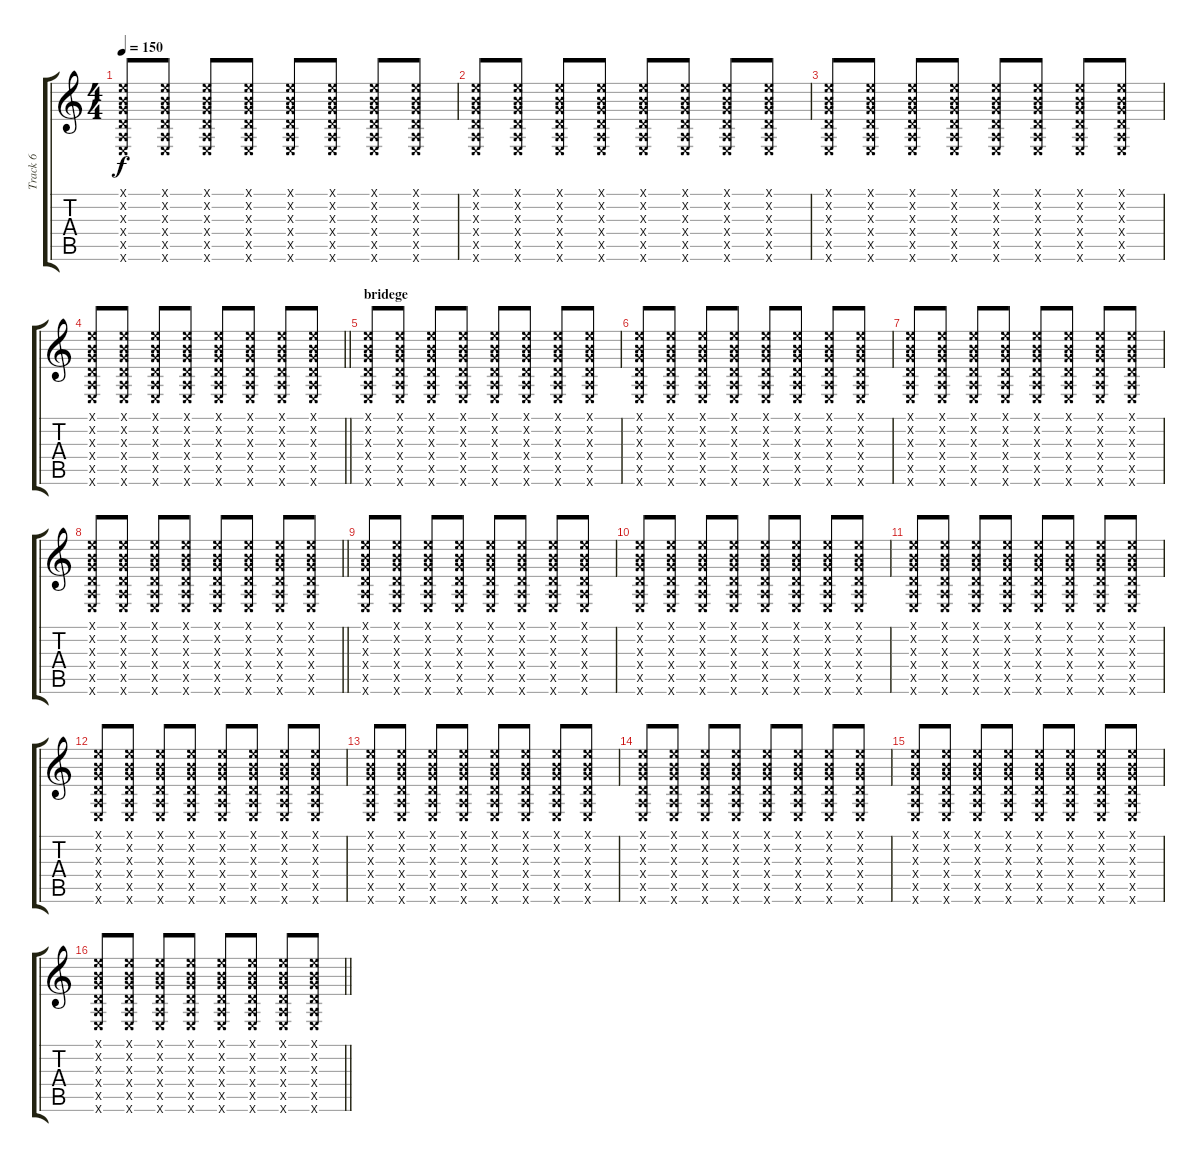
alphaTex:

\track ("Track 6" "Track 6") {instrument acousticguitarsteel}
\staff {score tabs}
\tuning (E4 B3 G3 D3 A2 E2) {hide}
\ts (4 4)
\tempo 150
\clef g2
\ks c
(0.1{x} 0.2{x} 0.3{x} 0.4{x} 0.5{x} 0.6{x}).8{dy f} (0.1{x} 0.2{x} 0.3{x} 0.4{x} 0.5{x} 0.6{x}).8 (0.1{x} 0.2{x} 0.3{x} 0.4{x} 0.5{x} 0.6{x}).8 (0.1{x} 0.2{x} 0.3{x} 0.4{x} 0.5{x} 0.6{x}).8 (0.1{x} 0.2{x} 0.3{x} 0.4{x} 0.5{x} 0.6{x}).8 (0.1{x} 0.2{x} 0.3{x} 0.4{x} 0.5{x} 0.6{x}).8 (0.1{x} 0.2{x} 0.3{x} 0.4{x} 0.5{x} 0.6{x}).8 (0.1{x} 0.2{x} 0.3{x} 0.4{x} 0.5{x} 0.6{x}).8 |
(0.1{x} 0.2{x} 0.3{x} 0.4{x} 0.5{x} 0.6{x}).8 (0.1{x} 0.2{x} 0.3{x} 0.4{x} 0.5{x} 0.6{x}).8 (0.1{x} 0.2{x} 0.3{x} 0.4{x} 0.5{x} 0.6{x}).8 (0.1{x} 0.2{x} 0.3{x} 0.4{x} 0.5{x} 0.6{x}).8 (0.1{x} 0.2{x} 0.3{x} 0.4{x} 0.5{x} 0.6{x}).8 (0.1{x} 0.2{x} 0.3{x} 0.4{x} 0.5{x} 0.6{x}).8 (0.1{x} 0.2{x} 0.3{x} 0.4{x} 0.5{x} 0.6{x}).8 (0.1{x} 0.2{x} 0.3{x} 0.4{x} 0.5{x} 0.6{x}).8 |
(0.1{x} 0.2{x} 0.3{x} 0.4{x} 0.5{x} 0.6{x}).8 (0.1{x} 0.2{x} 0.3{x} 0.4{x} 0.5{x} 0.6{x}).8 (0.1{x} 0.2{x} 0.3{x} 0.4{x} 0.5{x} 0.6{x}).8 (0.1{x} 0.2{x} 0.3{x} 0.4{x} 0.5{x} 0.6{x}).8 (0.1{x} 0.2{x} 0.3{x} 0.4{x} 0.5{x} 0.6{x}).8 (0.1{x} 0.2{x} 0.3{x} 0.4{x} 0.5{x} 0.6{x}).8 (0.1{x} 0.2{x} 0.3{x} 0.4{x} 0.5{x} 0.6{x}).8 (0.1{x} 0.2{x} 0.3{x} 0.4{x} 0.5{x} 0.6{x}).8 |
\barLineRight lightlight
(0.1{x} 0.2{x} 0.3{x} 0.4{x} 0.5{x} 0.6{x}).8 (0.1{x} 0.2{x} 0.3{x} 0.4{x} 0.5{x} 0.6{x}).8 (0.1{x} 0.2{x} 0.3{x} 0.4{x} 0.5{x} 0.6{x}).8 (0.1{x} 0.2{x} 0.3{x} 0.4{x} 0.5{x} 0.6{x}).8 (0.1{x} 0.2{x} 0.3{x} 0.4{x} 0.5{x} 0.6{x}).8 (0.1{x} 0.2{x} 0.3{x} 0.4{x} 0.5{x} 0.6{x}).8 (0.1{x} 0.2{x} 0.3{x} 0.4{x} 0.5{x} 0.6{x}).8 (0.1{x} 0.2{x} 0.3{x} 0.4{x} 0.5{x} 0.6{x}).8 |
\section ("" "bridege")
(0.1{x} 0.2{x} 0.3{x} 0.4{x} 0.5{x} 0.6{x}).8 (0.1{x} 0.2{x} 0.3{x} 0.4{x} 0.5{x} 0.6{x}).8 (0.1{x} 0.2{x} 0.3{x} 0.4{x} 0.5{x} 0.6{x}).8 (0.1{x} 0.2{x} 0.3{x} 0.4{x} 0.5{x} 0.6{x}).8 (0.1{x} 0.2{x} 0.3{x} 0.4{x} 0.5{x} 0.6{x}).8 (0.1{x} 0.2{x} 0.3{x} 0.4{x} 0.5{x} 0.6{x}).8 (0.1{x} 0.2{x} 0.3{x} 0.4{x} 0.5{x} 0.6{x}).8 (0.1{x} 0.2{x} 0.3{x} 0.4{x} 0.5{x} 0.6{x}).8 |
(0.1{x} 0.2{x} 0.3{x} 0.4{x} 0.5{x} 0.6{x}).8 (0.1{x} 0.2{x} 0.3{x} 0.4{x} 0.5{x} 0.6{x}).8 (0.1{x} 0.2{x} 0.3{x} 0.4{x} 0.5{x} 0.6{x}).8 (0.1{x} 0.2{x} 0.3{x} 0.4{x} 0.5{x} 0.6{x}).8 (0.1{x} 0.2{x} 0.3{x} 0.4{x} 0.5{x} 0.6{x}).8 (0.1{x} 0.2{x} 0.3{x} 0.4{x} 0.5{x} 0.6{x}).8 (0.1{x} 0.2{x} 0.3{x} 0.4{x} 0.5{x} 0.6{x}).8 (0.1{x} 0.2{x} 0.3{x} 0.4{x} 0.5{x} 0.6{x}).8 |
(0.1{x} 0.2{x} 0.3{x} 0.4{x} 0.5{x} 0.6{x}).8 (0.1{x} 0.2{x} 0.3{x} 0.4{x} 0.5{x} 0.6{x}).8 (0.1{x} 0.2{x} 0.3{x} 0.4{x} 0.5{x} 0.6{x}).8 (0.1{x} 0.2{x} 0.3{x} 0.4{x} 0.5{x} 0.6{x}).8 (0.1{x} 0.2{x} 0.3{x} 0.4{x} 0.5{x} 0.6{x}).8 (0.1{x} 0.2{x} 0.3{x} 0.4{x} 0.5{x} 0.6{x}).8 (0.1{x} 0.2{x} 0.3{x} 0.4{x} 0.5{x} 0.6{x}).8 (0.1{x} 0.2{x} 0.3{x} 0.4{x} 0.5{x} 0.6{x}).8 |
\barLineRight lightlight
(0.1{x} 0.2{x} 0.3{x} 0.4{x} 0.5{x} 0.6{x}).8 (0.1{x} 0.2{x} 0.3{x} 0.4{x} 0.5{x} 0.6{x}).8 (0.1{x} 0.2{x} 0.3{x} 0.4{x} 0.5{x} 0.6{x}).8 (0.1{x} 0.2{x} 0.3{x} 0.4{x} 0.5{x} 0.6{x}).8 (0.1{x} 0.2{x} 0.3{x} 0.4{x} 0.5{x} 0.6{x}).8 (0.1{x} 0.2{x} 0.3{x} 0.4{x} 0.5{x} 0.6{x}).8 (0.1{x} 0.2{x} 0.3{x} 0.4{x} 0.5{x} 0.6{x}).8 (0.1{x} 0.2{x} 0.3{x} 0.4{x} 0.5{x} 0.6{x}).8 |
(0.1{x} 0.2{x} 0.3{x} 0.4{x} 0.5{x} 0.6{x}).8 (0.1{x} 0.2{x} 0.3{x} 0.4{x} 0.5{x} 0.6{x}).8 (0.1{x} 0.2{x} 0.3{x} 0.4{x} 0.5{x} 0.6{x}).8 (0.1{x} 0.2{x} 0.3{x} 0.4{x} 0.5{x} 0.6{x}).8 (0.1{x} 0.2{x} 0.3{x} 0.4{x} 0.5{x} 0.6{x}).8 (0.1{x} 0.2{x} 0.3{x} 0.4{x} 0.5{x} 0.6{x}).8 (0.1{x} 0.2{x} 0.3{x} 0.4{x} 0.5{x} 0.6{x}).8 (0.1{x} 0.2{x} 0.3{x} 0.4{x} 0.5{x} 0.6{x}).8 |
(0.1{x} 0.2{x} 0.3{x} 0.4{x} 0.5{x} 0.6{x}).8 (0.1{x} 0.2{x} 0.3{x} 0.4{x} 0.5{x} 0.6{x}).8 (0.1{x} 0.2{x} 0.3{x} 0.4{x} 0.5{x} 0.6{x}).8 (0.1{x} 0.2{x} 0.3{x} 0.4{x} 0.5{x} 0.6{x}).8 (0.1{x} 0.2{x} 0.3{x} 0.4{x} 0.5{x} 0.6{x}).8 (0.1{x} 0.2{x} 0.3{x} 0.4{x} 0.5{x} 0.6{x}).8 (0.1{x} 0.2{x} 0.3{x} 0.4{x} 0.5{x} 0.6{x}).8 (0.1{x} 0.2{x} 0.3{x} 0.4{x} 0.5{x} 0.6{x}).8 |
(0.1{x} 0.2{x} 0.3{x} 0.4{x} 0.5{x} 0.6{x}).8 (0.1{x} 0.2{x} 0.3{x} 0.4{x} 0.5{x} 0.6{x}).8 (0.1{x} 0.2{x} 0.3{x} 0.4{x} 0.5{x} 0.6{x}).8 (0.1{x} 0.2{x} 0.3{x} 0.4{x} 0.5{x} 0.6{x}).8 (0.1{x} 0.2{x} 0.3{x} 0.4{x} 0.5{x} 0.6{x}).8 (0.1{x} 0.2{x} 0.3{x} 0.4{x} 0.5{x} 0.6{x}).8 (0.1{x} 0.2{x} 0.3{x} 0.4{x} 0.5{x} 0.6{x}).8 (0.1{x} 0.2{x} 0.3{x} 0.4{x} 0.5{x} 0.6{x}).8 |
(0.1{x} 0.2{x} 0.3{x} 0.4{x} 0.5{x} 0.6{x}).8 (0.1{x} 0.2{x} 0.3{x} 0.4{x} 0.5{x} 0.6{x}).8 (0.1{x} 0.2{x} 0.3{x} 0.4{x} 0.5{x} 0.6{x}).8 (0.1{x} 0.2{x} 0.3{x} 0.4{x} 0.5{x} 0.6{x}).8 (0.1{x} 0.2{x} 0.3{x} 0.4{x} 0.5{x} 0.6{x}).8 (0.1{x} 0.2{x} 0.3{x} 0.4{x} 0.5{x} 0.6{x}).8 (0.1{x} 0.2{x} 0.3{x} 0.4{x} 0.5{x} 0.6{x}).8 (0.1{x} 0.2{x} 0.3{x} 0.4{x} 0.5{x} 0.6{x}).8 |
(0.1{x} 0.2{x} 0.3{x} 0.4{x} 0.5{x} 0.6{x}).8 (0.1{x} 0.2{x} 0.3{x} 0.4{x} 0.5{x} 0.6{x}).8 (0.1{x} 0.2{x} 0.3{x} 0.4{x} 0.5{x} 0.6{x}).8 (0.1{x} 0.2{x} 0.3{x} 0.4{x} 0.5{x} 0.6{x}).8 (0.1{x} 0.2{x} 0.3{x} 0.4{x} 0.5{x} 0.6{x}).8 (0.1{x} 0.2{x} 0.3{x} 0.4{x} 0.5{x} 0.6{x}).8 (0.1{x} 0.2{x} 0.3{x} 0.4{x} 0.5{x} 0.6{x}).8 (0.1{x} 0.2{x} 0.3{x} 0.4{x} 0.5{x} 0.6{x}).8 |
(0.1{x} 0.2{x} 0.3{x} 0.4{x} 0.5{x} 0.6{x}).8 (0.1{x} 0.2{x} 0.3{x} 0.4{x} 0.5{x} 0.6{x}).8 (0.1{x} 0.2{x} 0.3{x} 0.4{x} 0.5{x} 0.6{x}).8 (0.1{x} 0.2{x} 0.3{x} 0.4{x} 0.5{x} 0.6{x}).8 (0.1{x} 0.2{x} 0.3{x} 0.4{x} 0.5{x} 0.6{x}).8 (0.1{x} 0.2{x} 0.3{x} 0.4{x} 0.5{x} 0.6{x}).8 (0.1{x} 0.2{x} 0.3{x} 0.4{x} 0.5{x} 0.6{x}).8 (0.1{x} 0.2{x} 0.3{x} 0.4{x} 0.5{x} 0.6{x}).8 |
(0.1{x} 0.2{x} 0.3{x} 0.4{x} 0.5{x} 0.6{x}).8 (0.1{x} 0.2{x} 0.3{x} 0.4{x} 0.5{x} 0.6{x}).8 (0.1{x} 0.2{x} 0.3{x} 0.4{x} 0.5{x} 0.6{x}).8 (0.1{x} 0.2{x} 0.3{x} 0.4{x} 0.5{x} 0.6{x}).8 (0.1{x} 0.2{x} 0.3{x} 0.4{x} 0.5{x} 0.6{x}).8 (0.1{x} 0.2{x} 0.3{x} 0.4{x} 0.5{x} 0.6{x}).8 (0.1{x} 0.2{x} 0.3{x} 0.4{x} 0.5{x} 0.6{x}).8 (0.1{x} 0.2{x} 0.3{x} 0.4{x} 0.5{x} 0.6{x}).8 |
\barLineRight lightlight
(0.1{x} 0.2{x} 0.3{x} 0.4{x} 0.5{x} 0.6{x}).8 (0.1{x} 0.2{x} 0.3{x} 0.4{x} 0.5{x} 0.6{x}).8 (0.1{x} 0.2{x} 0.3{x} 0.4{x} 0.5{x} 0.6{x}).8 (0.1{x} 0.2{x} 0.3{x} 0.4{x} 0.5{x} 0.6{x}).8 (0.1{x} 0.2{x} 0.3{x} 0.4{x} 0.5{x} 0.6{x}).8 (0.1{x} 0.2{x} 0.3{x} 0.4{x} 0.5{x} 0.6{x}).8 (0.1{x} 0.2{x} 0.3{x} 0.4{x} 0.5{x} 0.6{x}).8 (0.1{x} 0.2{x} 0.3{x} 0.4{x} 0.5{x} 0.6{x}).8
